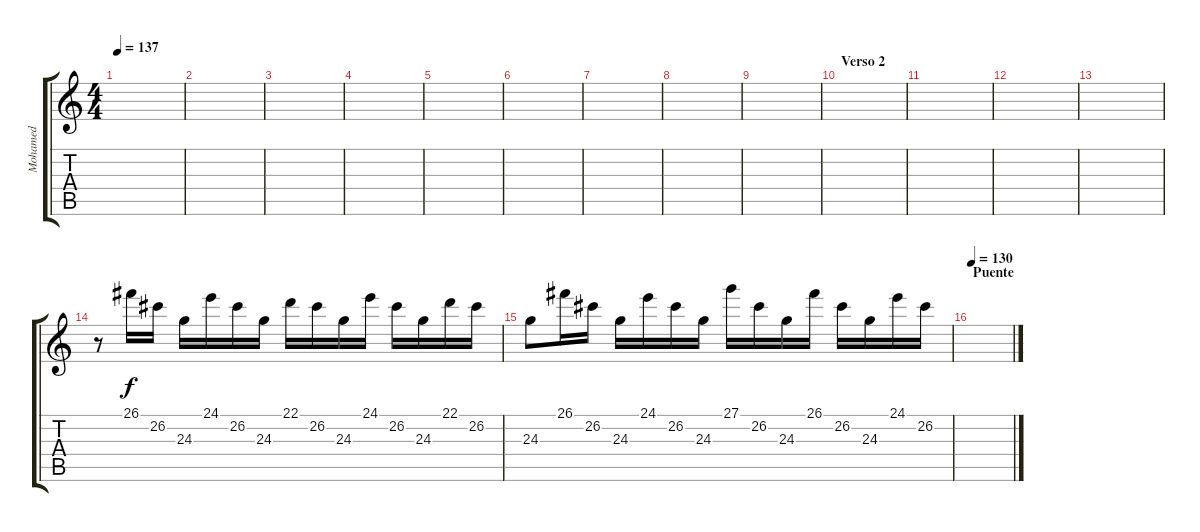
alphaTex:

\track ("Mohamed" "Mohamed") {instrument violin}
\staff {score tabs}
\tuning (E4 B3 G3 D3 A2 E2) {hide}
\ts (4 4)
\tempo 137
\clef g2
\ks c
|
|
|
|
|
|
|
|
|
\section ("" "Verso 2")
|
|
|
|
r.8 26.1.16{volume 11 instrument rockorgan} 26.2.16 24.3.16 24.1.16 26.2.16 24.3.16 22.1.16 26.2.16 24.3.16 24.1.16 26.2.16 24.3.16 22.1.16 26.2.16 |
24.3.8 26.1.16 26.2.16 24.3.16 24.1.16 26.2.16 24.3.16 27.1.16 26.2.16 24.3.16 26.1.16 26.2.16 24.3.16 24.1.16 26.2.16 |
\section ("" "Puente")
\tempo 130
